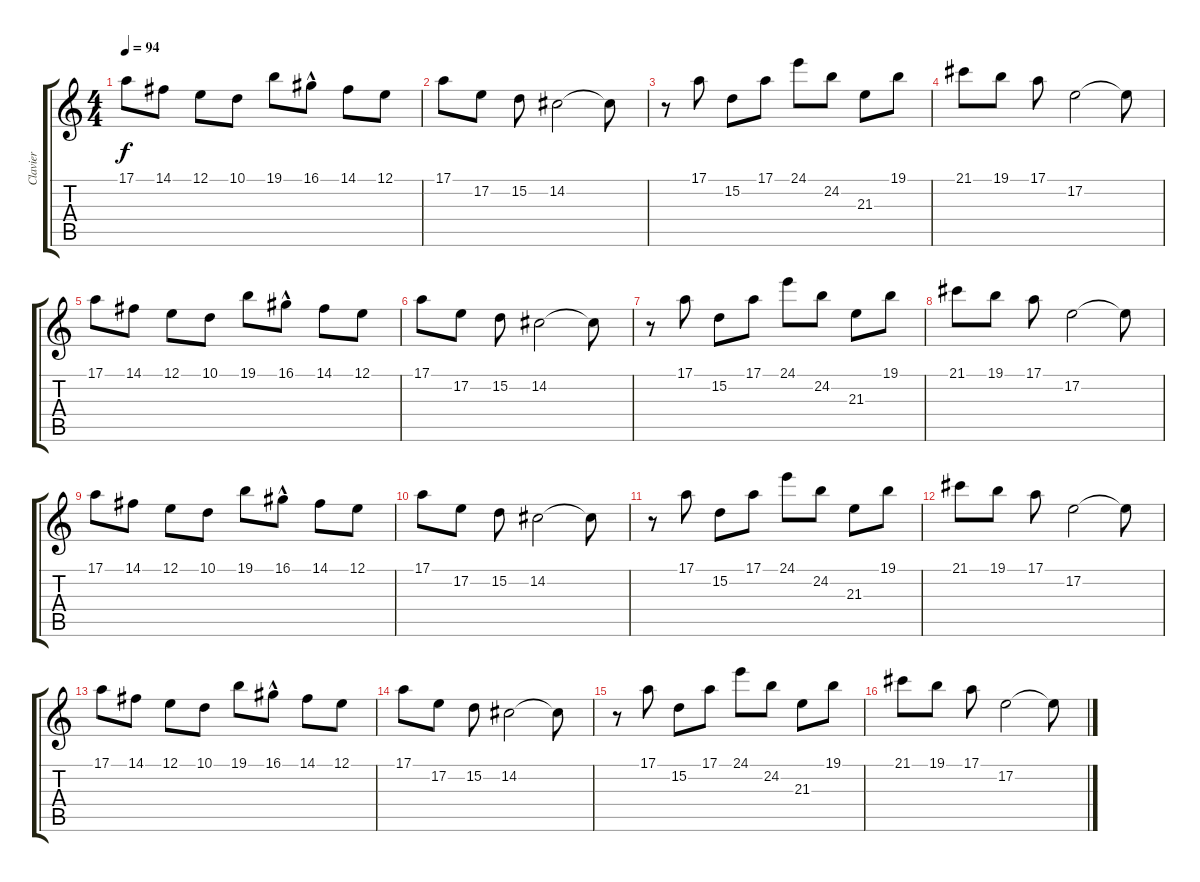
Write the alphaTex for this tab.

\track ("Clavier" "Clavier") {instrument electricpiano1}
\staff {score tabs}
\tuning (E4 B3 G3 D3 A2 E2) {hide}
\ts (4 4)
\tempo 94
\clef g2
\ks c
17.1.8{dy f} 14.1.8 12.1.8 10.1.8 19.1.8 16.1{hac}.8 14.1.8 12.1.8 |
17.1.8 17.2.8 15.2.8 14.2.2 14.2{t}.8 |
r.8 17.1.8 15.2.8 17.1.8 24.1.8 24.2.8 21.3.8 19.1.8 |
21.1.8 19.1.8 17.1.8 17.2.2 17.2{t}.8 |
17.1.8 14.1.8 12.1.8 10.1.8 19.1.8 16.1{hac}.8 14.1.8 12.1.8 |
17.1.8 17.2.8 15.2.8 14.2.2 14.2{t}.8 |
r.8 17.1.8 15.2.8 17.1.8 24.1.8 24.2.8 21.3.8 19.1.8 |
21.1.8 19.1.8 17.1.8 17.2.2 17.2{t}.8 |
17.1.8 14.1.8 12.1.8 10.1.8 19.1.8 16.1{hac}.8 14.1.8 12.1.8 |
17.1.8 17.2.8 15.2.8 14.2.2 14.2{t}.8 |
r.8 17.1.8 15.2.8 17.1.8 24.1.8 24.2.8 21.3.8 19.1.8 |
21.1.8 19.1.8 17.1.8 17.2.2 17.2{t}.8 |
17.1.8 14.1.8 12.1.8 10.1.8 19.1.8 16.1{hac}.8 14.1.8 12.1.8 |
17.1.8 17.2.8 15.2.8 14.2.2 14.2{t}.8 |
r.8 17.1.8 15.2.8 17.1.8 24.1.8 24.2.8 21.3.8 19.1.8 |
21.1.8 19.1.8 17.1.8 17.2.2 17.2{t}.8
